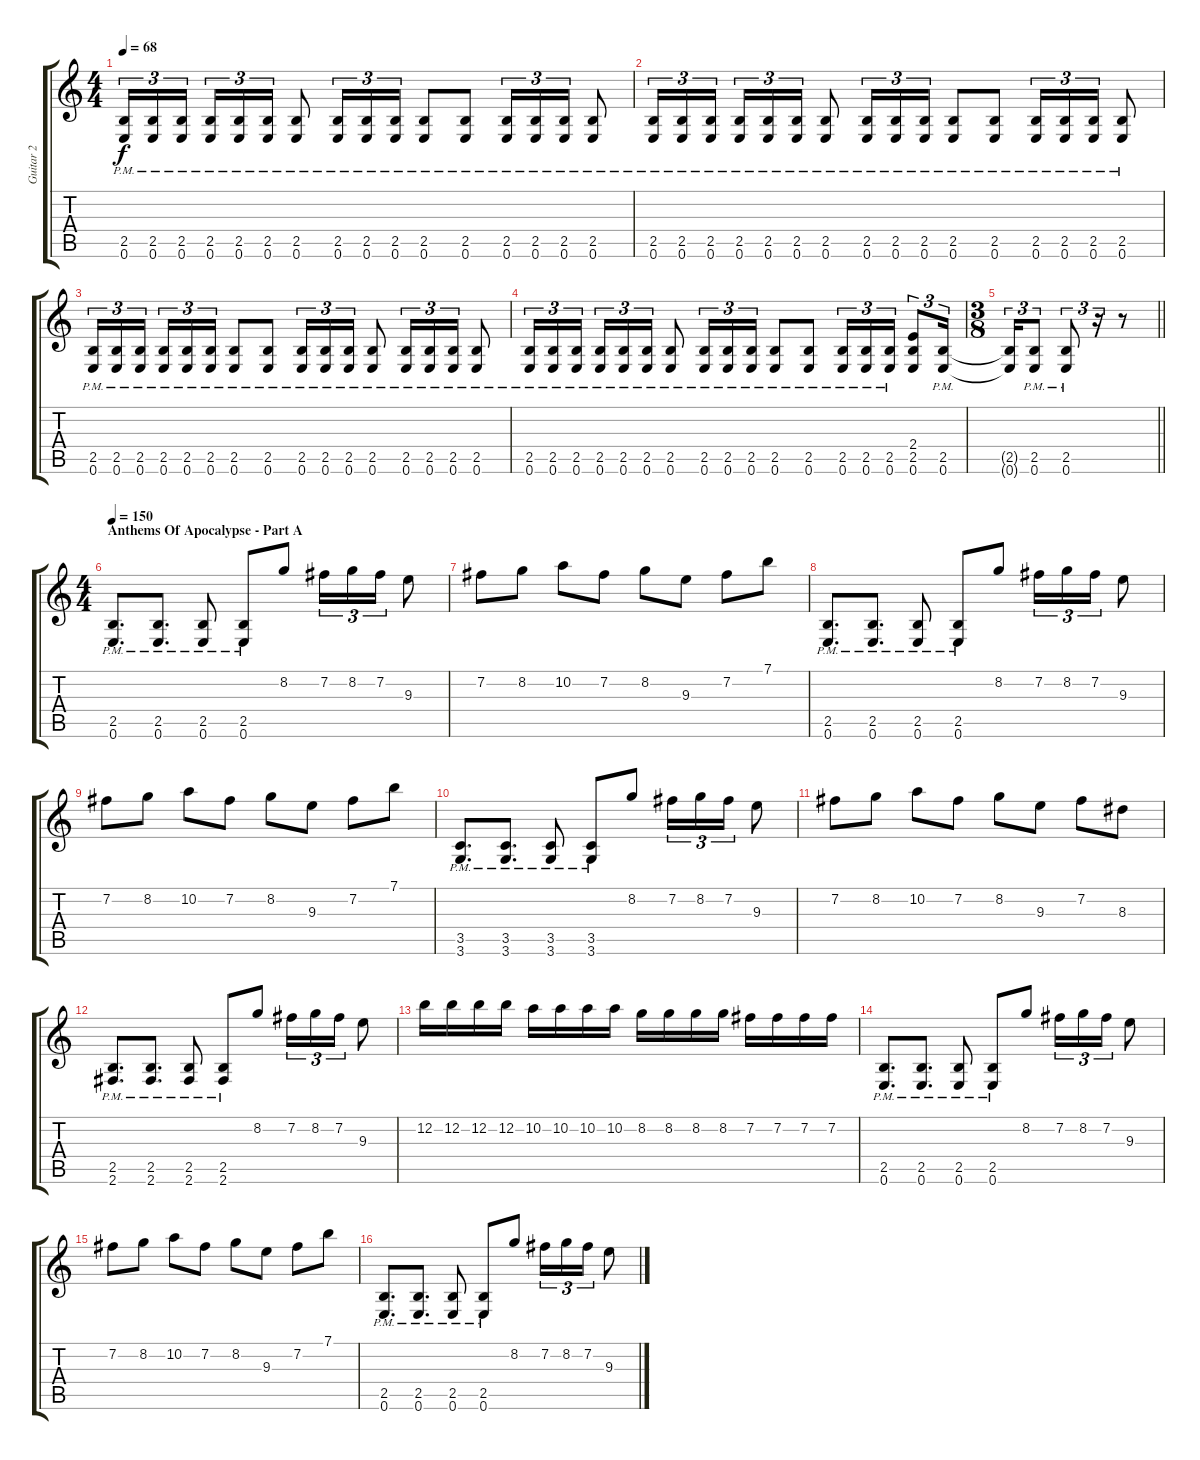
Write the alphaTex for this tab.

\track ("Guitar 2" "Guitar 2") {instrument distortionguitar}
\staff {score tabs}
\tuning (E4 B3 G3 D3 A2 E2) {hide}
\ts (4 4)
\tempo 68
\clef g2
\ks c
(2.5{pm} 0.6{pm}).16{tu (3 2) dy f} (2.5{pm} 0.6{pm}).16{tu (3 2)} (2.5{pm} 0.6{pm}).16{tu (3 2) beam splitsecondary} (2.5{pm} 0.6{pm}).16{tu (3 2)} (2.5{pm} 0.6{pm}).16{tu (3 2)} (2.5{pm} 0.6{pm}).16{tu (3 2)} (2.5{pm} 0.6{pm}).8 (2.5{pm} 0.6{pm}).16{tu (3 2)} (2.5{pm} 0.6{pm}).16{tu (3 2)} (2.5{pm} 0.6{pm}).16{tu (3 2)} (2.5{pm} 0.6{pm}).8 (2.5{pm} 0.6{pm}).8 (2.5{pm} 0.6{pm}).16{tu (3 2)} (2.5{pm} 0.6{pm}).16{tu (3 2)} (2.5{pm} 0.6{pm}).16{tu (3 2)} (2.5{pm} 0.6{pm}).8 |
(2.5{pm} 0.6{pm}).16{tu (3 2)} (2.5{pm} 0.6{pm}).16{tu (3 2)} (2.5{pm} 0.6{pm}).16{tu (3 2) beam splitsecondary} (2.5{pm} 0.6{pm}).16{tu (3 2)} (2.5{pm} 0.6{pm}).16{tu (3 2)} (2.5{pm} 0.6{pm}).16{tu (3 2)} (2.5{pm} 0.6{pm}).8 (2.5{pm} 0.6{pm}).16{tu (3 2)} (2.5{pm} 0.6{pm}).16{tu (3 2)} (2.5{pm} 0.6{pm}).16{tu (3 2)} (2.5{pm} 0.6{pm}).8 (2.5{pm} 0.6{pm}).8 (2.5{pm} 0.6{pm}).16{tu (3 2)} (2.5{pm} 0.6{pm}).16{tu (3 2)} (2.5{pm} 0.6{pm}).16{tu (3 2)} (2.5{pm} 0.6{pm}).8 |
(2.5{pm} 0.6{pm}).16{tu (3 2)} (2.5{pm} 0.6{pm}).16{tu (3 2)} (2.5{pm} 0.6{pm}).16{tu (3 2) beam splitsecondary} (2.5{pm} 0.6{pm}).16{tu (3 2)} (2.5{pm} 0.6{pm}).16{tu (3 2)} (2.5{pm} 0.6{pm}).16{tu (3 2)} (2.5{pm} 0.6{pm}).8 (2.5{pm} 0.6{pm}).8 (2.5{pm} 0.6{pm}).16{tu (3 2)} (2.5{pm} 0.6{pm}).16{tu (3 2)} (2.5{pm} 0.6{pm}).16{tu (3 2)} (2.5{pm} 0.6{pm}).8 (2.5{pm} 0.6{pm}).16{tu (3 2)} (2.5{pm} 0.6{pm}).16{tu (3 2)} (2.5{pm} 0.6{pm}).16{tu (3 2)} (2.5{pm} 0.6{pm}).8 |
(2.5{pm} 0.6{pm}).16{tu (3 2)} (2.5{pm} 0.6{pm}).16{tu (3 2)} (2.5{pm} 0.6{pm}).16{tu (3 2) beam splitsecondary} (2.5{pm} 0.6{pm}).16{tu (3 2)} (2.5{pm} 0.6{pm}).16{tu (3 2)} (2.5{pm} 0.6{pm}).16{tu (3 2)} (2.5{pm} 0.6{pm}).8 (2.5{pm} 0.6{pm}).16{tu (3 2)} (2.5{pm} 0.6{pm}).16{tu (3 2)} (2.5{pm} 0.6{pm}).16{tu (3 2)} (2.5{pm} 0.6{pm}).8 (2.5{pm} 0.6{pm}).8 (2.5{pm} 0.6{pm}).16{tu (3 2)} (2.5{pm} 0.6{pm}).16{tu (3 2)} (2.5{pm} 0.6{pm}).16{tu (3 2)} (2.4 2.5 0.6).8{tu (3 2)} (2.5{pm} 0.6{pm}).16{tu (3 2)} |
\ts (3 8)
\barLineRight lightlight
(2.5{t} 0.6{t}).16{tu (3 2)} (2.5{pm} 0.6{pm}).8{tu (3 2)} (2.5{pm} 0.6{pm}).8{tu (3 2)} r.16{tu (3 2)} r.8 |
\ts (4 4)
\section ("" "Anthems Of Apocalypse - Part A")
\tempo 150
(2.5{pm} 0.6{pm}).8{d} (2.5{pm} 0.6{pm}).8{d} (2.5{pm} 0.6{pm}).8 (2.5{pm} 0.6{pm}).8 8.2.8 7.2.16{tu (3 2)} 8.2.16{tu (3 2)} 7.2.16{tu (3 2)} 9.3.8 |
7.2.8 8.2.8 10.2.8 7.2.8 8.2.8 9.3.8 7.2.8 7.1.8 |
(2.5{pm} 0.6{pm}).8{d} (2.5{pm} 0.6{pm}).8{d} (2.5{pm} 0.6{pm}).8 (2.5{pm} 0.6{pm}).8 8.2.8 7.2.16{tu (3 2)} 8.2.16{tu (3 2)} 7.2.16{tu (3 2)} 9.3.8 |
7.2.8 8.2.8 10.2.8 7.2.8 8.2.8 9.3.8 7.2.8 7.1.8 |
(3.5{pm} 3.6{pm}).8{d} (3.5{pm} 3.6{pm}).8{d} (3.5{pm} 3.6{pm}).8 (3.5{pm} 3.6{pm}).8 8.2.8 7.2.16{tu (3 2)} 8.2.16{tu (3 2)} 7.2.16{tu (3 2)} 9.3.8 |
7.2.8 8.2.8 10.2.8 7.2.8 8.2.8 9.3.8 7.2.8 8.3.8 |
(2.5{pm} 2.6{pm}).8{d} (2.5{pm} 2.6{pm}).8{d} (2.5{pm} 2.6{pm}).8 (2.5{pm} 2.6{pm}).8 8.2.8 7.2.16{tu (3 2)} 8.2.16{tu (3 2)} 7.2.16{tu (3 2)} 9.3.8 |
12.2.16 12.2.16 12.2.16 12.2.16 10.2.16 10.2.16 10.2.16 10.2.16 8.2.16 8.2.16 8.2.16 8.2.16 7.2.16 7.2.16 7.2.16 7.2.16 |
(2.5{pm} 0.6{pm}).8{d} (2.5{pm} 0.6{pm}).8{d} (2.5{pm} 0.6{pm}).8 (2.5{pm} 0.6{pm}).8 8.2.8 7.2.16{tu (3 2)} 8.2.16{tu (3 2)} 7.2.16{tu (3 2)} 9.3.8 |
7.2.8 8.2.8 10.2.8 7.2.8 8.2.8 9.3.8 7.2.8 7.1.8 |
(2.5{pm} 0.6{pm}).8{d} (2.5{pm} 0.6{pm}).8{d} (2.5{pm} 0.6{pm}).8 (2.5{pm} 0.6{pm}).8 8.2.8 7.2.16{tu (3 2)} 8.2.16{tu (3 2)} 7.2.16{tu (3 2)} 9.3.8
